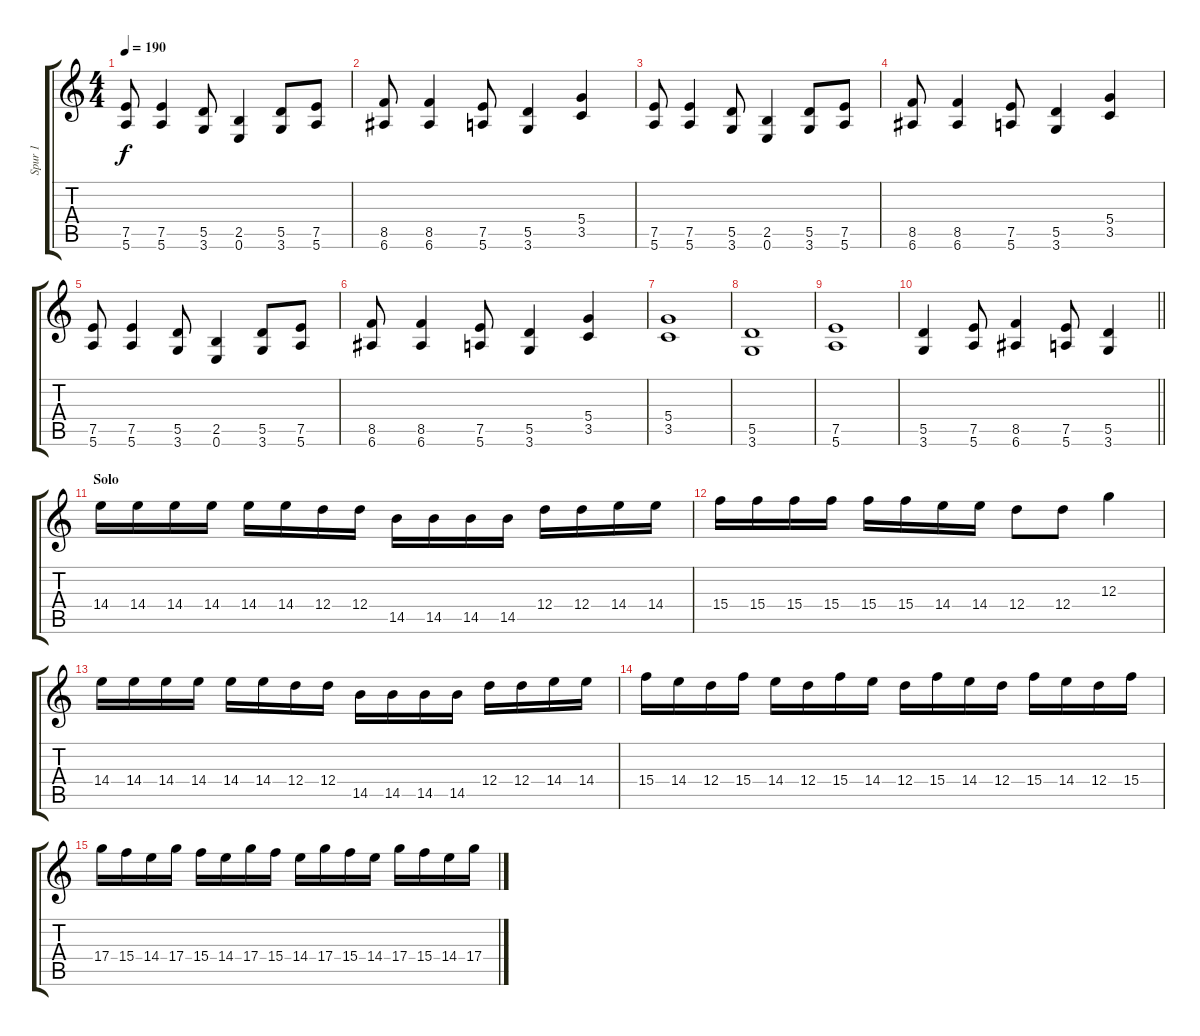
\track ("Spur 1" "Spur 1") {instrument overdrivenguitar}
\staff {score tabs}
\tuning (E4 B3 G3 D3 A2 E2) {hide}
\ts (4 4)
\tempo 190
\clef g2
\ks c
(7.5 5.6).8{dy f} (7.5 5.6).4 (5.5 3.6).8 (2.5 0.6).4 (5.5 3.6).8 (7.5 5.6).8 |
(8.5 6.6).8 (8.5 6.6).4 (7.5 5.6).8 (5.5 3.6).4 (5.4 3.5).4 |
(7.5 5.6).8 (7.5 5.6).4 (5.5 3.6).8 (2.5 0.6).4 (5.5 3.6).8 (7.5 5.6).8 |
(8.5 6.6).8 (8.5 6.6).4 (7.5 5.6).8 (5.5 3.6).4 (5.4 3.5).4 |
(7.5 5.6).8 (7.5 5.6).4 (5.5 3.6).8 (2.5 0.6).4 (5.5 3.6).8 (7.5 5.6).8 |
(8.5 6.6).8 (8.5 6.6).4 (7.5 5.6).8 (5.5 3.6).4 (5.4 3.5).4 |
(5.4 3.5).1 |
(5.5 3.6).1 |
(7.5 5.6).1 |
\barLineRight lightlight
(5.5 3.6).4 (7.5 5.6).8 (8.5 6.6).4 (7.5 5.6).8 (5.5 3.6).4 |
\section ("" "Solo")
14.4.16 14.4.16 14.4.16 14.4.16 14.4.16 14.4.16 12.4.16 12.4.16 14.5.16 14.5.16 14.5.16 14.5.16 12.4.16 12.4.16 14.4.16 14.4.16 |
15.4.16 15.4.16 15.4.16 15.4.16 15.4.16 15.4.16 14.4.16 14.4.16 12.4.8 12.4.8 12.3.4 |
14.4.16 14.4.16 14.4.16 14.4.16 14.4.16 14.4.16 12.4.16 12.4.16 14.5.16 14.5.16 14.5.16 14.5.16 12.4.16 12.4.16 14.4.16 14.4.16 |
15.4.16 14.4.16 12.4.16 15.4.16 14.4.16 12.4.16 15.4.16 14.4.16 12.4.16 15.4.16 14.4.16 12.4.16 15.4.16 14.4.16 12.4.16 15.4.16 |
17.4.16 15.4.16 14.4.16 17.4.16 15.4.16 14.4.16 17.4.16 15.4.16 14.4.16 17.4.16 15.4.16 14.4.16 17.4.16 15.4.16 14.4.16 17.4.16
